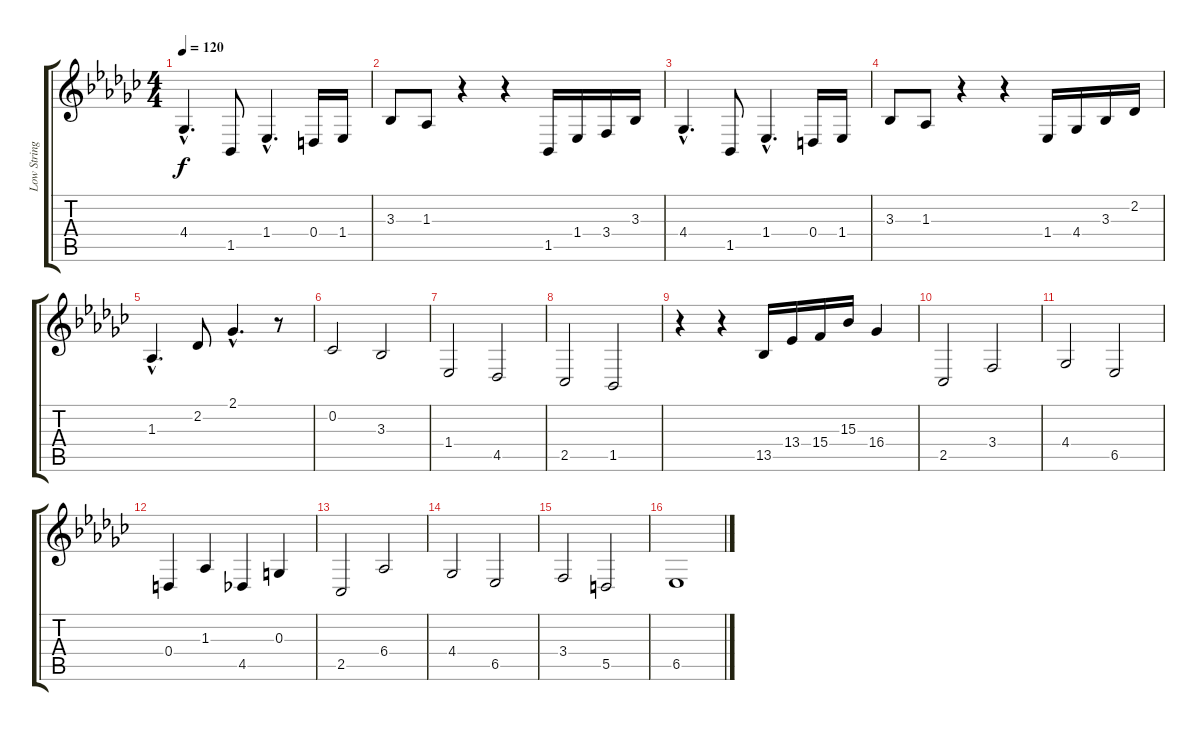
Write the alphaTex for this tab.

\track ("Low Strings" "Low String") {instrument stringensemble1}
\staff {score tabs}
\tuning (E4 B3 G3 D3 A2 E2) {hide}
\ts (4 4)
\tempo 120
\clef g2
\ks gb
4.4{hac}.4{d dy f} 1.5.8 1.4{hac}.4{d} 0.4.16 1.4.16 |
3.3.8 1.3.8 r.4 r.4 1.5.16 1.4.16 3.4.16 3.3.16 |
4.4{hac}.4{d} 1.5.8 1.4{hac}.4{d} 0.4.16 1.4.16 |
3.3.8 1.3.8 r.4 r.4 1.4.16 4.4.16 3.3.16 2.2.16 |
1.3{hac}.4{d} 2.2.8 2.1{hac}.4{d} r.8 |
0.2.2 3.3.2 |
1.4.2 4.5.2 |
2.5.2 1.5.2 |
r.4 r.4 13.5.16 13.4.16 15.4.16 15.3.16 16.4.4 |
2.5.2 3.4.2 |
4.4.2 6.5.2 |
0.4.4 1.3.4 4.5.4 0.3.4 |
2.5.2 6.4.2 |
4.4.2 6.5.2 |
3.4.2 5.5.2 |
6.5.1
